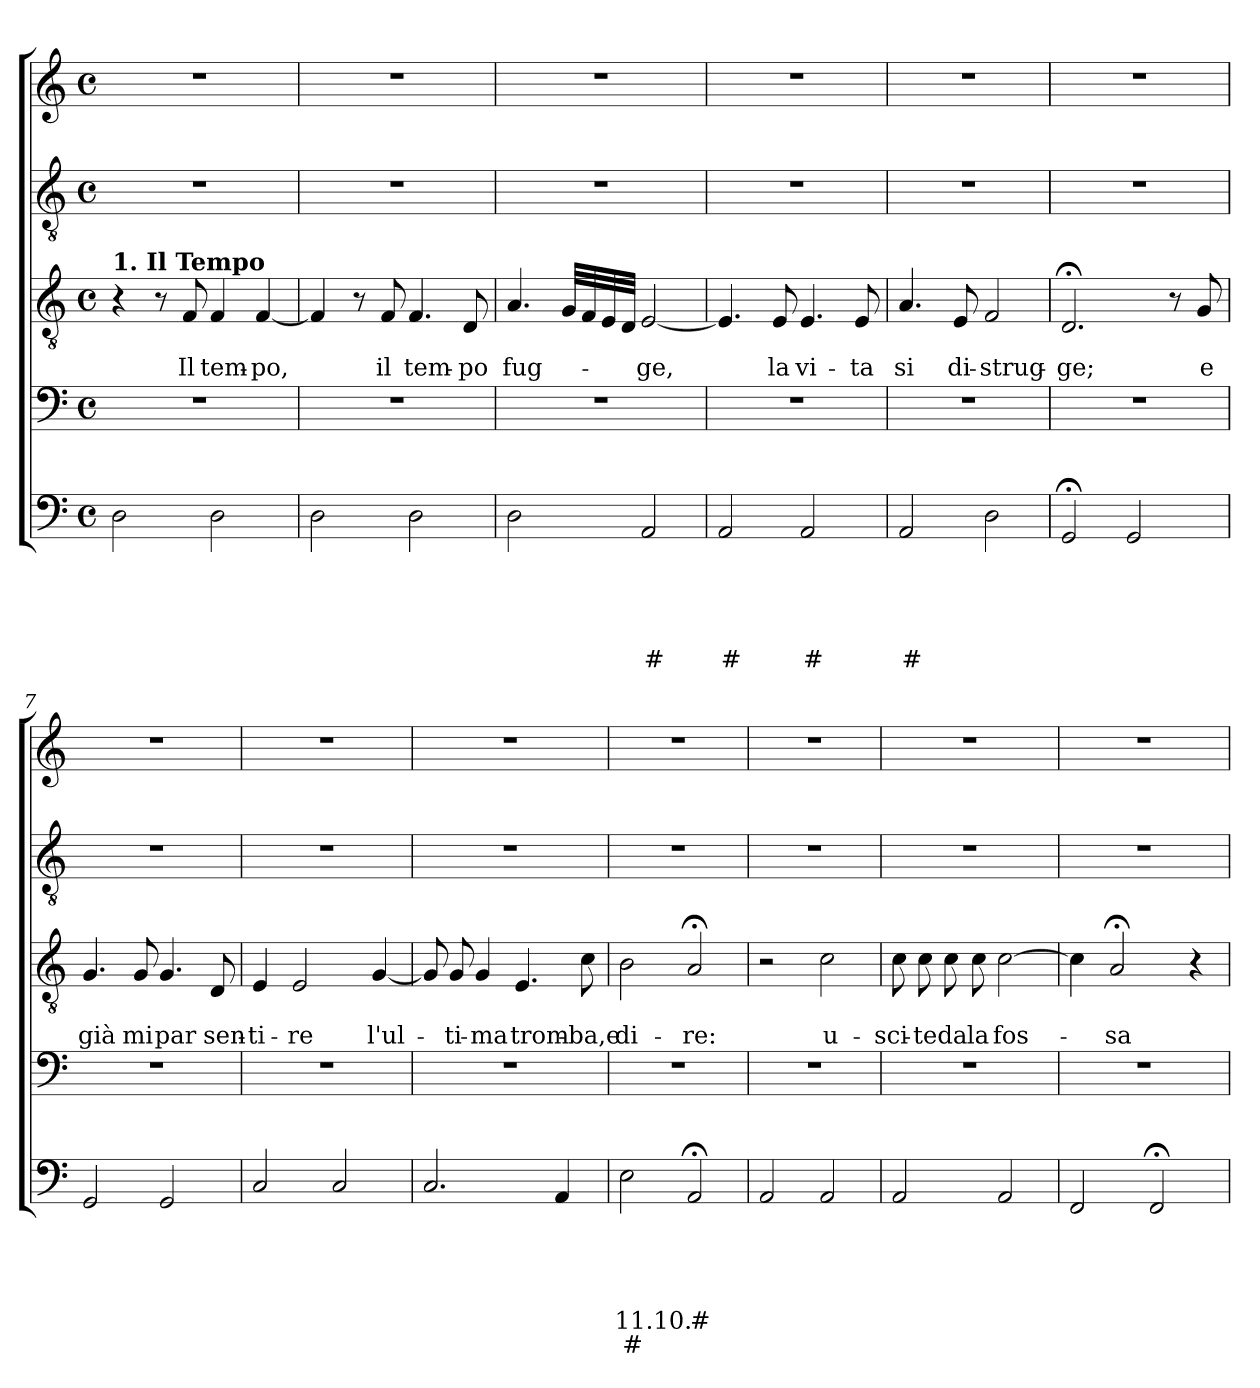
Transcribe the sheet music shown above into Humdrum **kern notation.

**kern	**text	**text	**text	**text	**text	**text	**kern	**kern	**text	**text	**kern	**kern
*part5	*part5	*part5	*part5	*part5	*part5	*part5	*part4	*part3	*part3	*part3	*part2	*part1
*staff5	*staff5	*staff5	*staff5	*staff5	*staff5	*staff5	*staff4	*staff3	*staff3	*staff3	*staff2	*staff1
*clefF4	*	*	*	*	*	*	*clefF4	*clefGv2	*	*	*clefGv2	*clefG2
*k[]	*	*	*	*	*	*	*k[]	*k[]	*	*	*k[]	*k[]
*C:	*	*	*	*	*	*	*C:	*C:	*	*	*C:	*C:
*M4/4	*	*	*	*	*	*	*M4/4	*M4/4	*	*	*M4/4	*M4/4
*met(c)	*	*	*	*	*	*	*met(c)	*met(c)	*	*	*met(c)	*met(c)
=1	=1	=1	=1	=1	=1	=1	=1	=1	=1	=1	=1	=1
!	!	!	!	!	!	!	!	!LO:TX:a:B:t=1. Il Tempo	!	!	!	!
2D\	.	.	.	.	.	.	1r	4r	.	.	1r	1r
.	.	.	.	.	.	.	.	8r	.	.	.	.
.	.	.	.	.	.	.	.	8F/	.	Il	.	.
2D\	.	.	.	.	.	.	.	4F/	.	tem-	.	.
.	.	.	.	.	.	.	.	[4F/	.	-po,	.	.
=2	=2	=2	=2	=2	=2	=2	=2	=2	=2	=2	=2	=2
2D\	.	.	.	.	.	.	1r	4F/]	.	.	1r	1r
.	.	.	.	.	.	.	.	8r	.	.	.	.
.	.	.	.	.	.	.	.	8F/	.	il	.	.
2D\	.	.	.	.	.	.	.	4.F/	.	tem-	.	.
.	.	.	.	.	.	.	.	8D/	.	-po	.	.
=3	=3	=3	=3	=3	=3	=3	=3	=3	=3	=3	=3	=3
2D\	.	.	.	.	.	.	1r	4.A/	.	fug-	1r	1r
.	.	.	.	.	.	.	.	32G/LLL	.	.	.	.
.	.	.	.	.	.	.	.	32F/	.	.	.	.
.	.	.	.	.	.	.	.	32E/	.	.	.	.
.	.	.	.	.	.	.	.	32D/JJJ	.	.	.	.
2AA/	.	.	.	.	#	.	.	[2E/	.	-ge,	.	.
=4	=4	=4	=4	=4	=4	=4	=4	=4	=4	=4	=4	=4
2AA/	.	.	.	.	#	.	1r	4.E/]	.	.	1r	1r
.	.	.	.	.	.	.	.	8E/	.	la	.	.
2AA/	.	.	.	.	#	.	.	4.E/	.	vi-	.	.
.	.	.	.	.	.	.	.	8E/	.	-ta	.	.
=5	=5	=5	=5	=5	=5	=5	=5	=5	=5	=5	=5	=5
2AA/	.	.	.	.	#	.	1r	4.A/	.	si	1r	1r
.	.	.	.	.	.	.	.	8E/	.	di-	.	.
2D\	.	.	.	.	.	.	.	2F/	.	-strug-	.	.
!!LO:LB:g=z
=6	=6	=6	=6	=6	=6	=6	=6	=6	=6	=6	=6	=6
2GG;</	.	.	.	.	.	.	1r	2.D;</	.	-ge;	1r	1r
2GG/	.	.	.	.	.	.	.	.	.	.	.	.
.	.	.	.	.	.	.	.	8r	.	.	.	.
.	.	.	.	.	.	.	.	8G/	.	e	.	.
=7	=7	=7	=7	=7	=7	=7	=7	=7	=7	=7	=7	=7
2GG/	.	.	.	.	.	.	1r	4.G/	.	già	1r	1r
.	.	.	.	.	.	.	.	8G/	.	mi	.	.
2GG/	.	.	.	.	.	.	.	4.G/	.	par	.	.
.	.	.	.	.	.	.	.	8D/	.	sen-	.	.
=8	=8	=8	=8	=8	=8	=8	=8	=8	=8	=8	=8	=8
2C/	.	.	.	.	.	.	1r	4E/	.	-ti-	1r	1r
.	.	.	.	.	.	.	.	2E/	.	-re	.	.
2C/	.	.	.	.	.	.	.	.	.	.	.	.
.	.	.	.	.	.	.	.	[4G/	.	l'ul-	.	.
=9	=9	=9	=9	=9	=9	=9	=9	=9	=9	=9	=9	=9
2.C/	.	.	.	.	.	.	1r	8G/]	.	.	1r	1r
.	.	.	.	.	.	.	.	8G/	.	-ti-	.	.
.	.	.	.	.	.	.	.	4G/	.	-ma	.	.
.	.	.	.	.	.	.	.	4.E/	.	trom-	.	.
4AA/	.	.	.	.	.	.	.	.	.	.	.	.
.	.	.	.	.	.	.	.	8c\	.	-ba,e	.	.
=10	=10	=10	=10	=10	=10	=10	=10	=10	=10	=10	=10	=10
2E\	.	.	.	.	11.10.	#	1r	2B\	.	di-	1r	1r
2AA;</	.	.	.	.	#	.	.	2A;</	.	-re:	.	.
!!LO:LB:g=z
=11	=11	=11	=11	=11	=11	=11	=11	=11	=11	=11	=11	=11
2AA/	.	.	.	.	.	.	1r	2r	.	.	1r	1r
2AA/	.	.	.	.	.	.	.	2c\	.	u-	.	.
=12	=12	=12	=12	=12	=12	=12	=12	=12	=12	=12	=12	=12
2AA/	.	.	.	.	.	.	1r	8c\	.	-sci-	1r	1r
.	.	.	.	.	.	.	.	8c\	.	-te	.	.
.	.	.	.	.	.	.	.	8c\	.	da	.	.
.	.	.	.	.	.	.	.	8c\	.	la	.	.
2AA/	.	.	.	.	.	.	.	[2c\	.	fos-	.	.
=13	=13	=13	=13	=13	=13	=13	=13	=13	=13	=13	=13	=13
2FF/	.	.	.	.	.	.	1r	4c\]	.	.	1r	1r
.	.	.	.	.	.	.	.	2A;</	.	-sa	.	.
2FF;</	.	.	.	.	.	.	.	.	.	.	.	.
.	.	.	.	.	.	.	.	4r	.	.	.	.
=	=	=	=	=	=	=	=	=	=	=	=	=
*-	*-	*-	*-	*-	*-	*-	*-	*-	*-	*-	*-	*-
